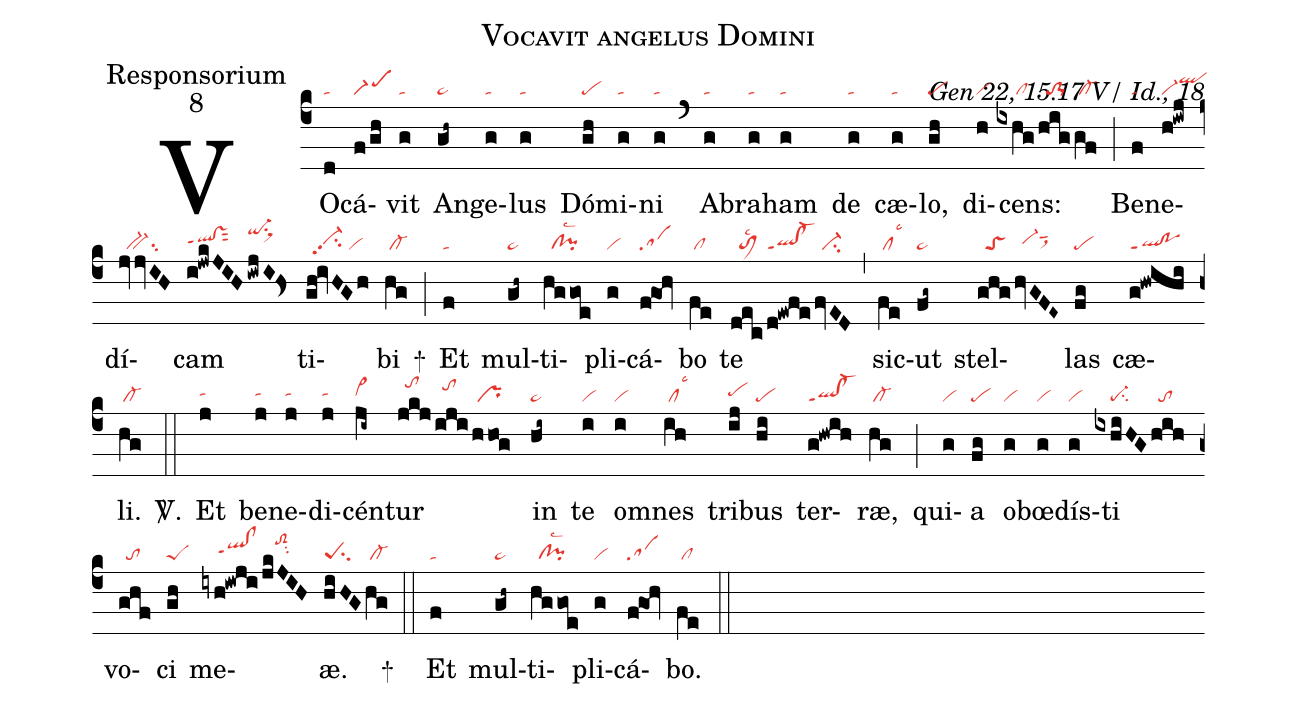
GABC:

name:Vocavit angelus Domini;
office-part:Responsorium;
mode:8;
commentary:Gen 22, 15.17 V/ Id., 18;
nabc-lines:1;
%%
(c4)
VO(d|ta)cá(f/gh|scM1)vit(g|ta) An(gh~|pe~)ge(g|ta)lus(g|ta) Dó(gh|pe)mi(g|ta)ni(g|ta) (`)
A(g|ta)bra(g|ta)ham(g|ta) de(g|ta) cæ(g|ta)lo,(gh|pe) di(h|vi)cens:(ixhg|/////cl|/hig|//to-1|gf|/cl-) (;)
Be(f|ta)ne(h!iwj|vi-qlhj)dí(jvjvIH|//bv-su2)cam(i!jwkJIH|qlhh!vshhppt1sut2|/iwjI!Hs>|qi-hksu1sux1) ti(gh!ivHGh|//vi-hhpp2su2/vi)bi(hg|/cl-) +(;)
Et(f|ta) mul(gh~|pe~)ti(hggoe|//cl!pilsc2)pli(g|vi)cá(fgOh|sa)bo(fe|/cl) te(dec|//toM1lsc2|/d!ewfe|ql!cl-ppt1|/fvED|//ci-) (,)
sic(fe|/cllsc3)ut(fg~|pe~) stel(ghg|//toS|/hvGFE~|//vi-hhsut1sux1)las(fg|pe) cæ(g!hwihi|ql!poppt1)li.(hg|/cl-) <sp>V/</sp>.(::)
Et(j|tahh) be(j|tahh)ne(j|tahh)di(j|tahh)cén(ji~|cl~hh)tur(jkj|//tohk|/iji|//tohj|/hhog|/pr) in(hi~|pe~) te(i|vi) om(i|vi)nes(ih|/cllsc3) tri(ij|pehh)bus(hi|pe) ter(g!hwih|ql!cl-ppt1)ræ,(hg|/cl-) (;)
qui(g|vi)a(fg|pe) ob(g|vi)œ(g|vi)dís(g|vi)ti(ixhiHG|////pe-su2|hih|//to) vo(ghf|//to)ci(gh|peS) me(iyh!iwji|////qlhh!clhhppt1|/jkJIH|///toS2hksu2)æ.(hi/HG|peSsu2|hg|/cl-) +(::)
Et(f|ta) mul(gh~|pe~)ti(hggoe|//cl!pilsc2)pli(g|vi)cá(fgOh|sa)bo.(fe|/cl) (::)
